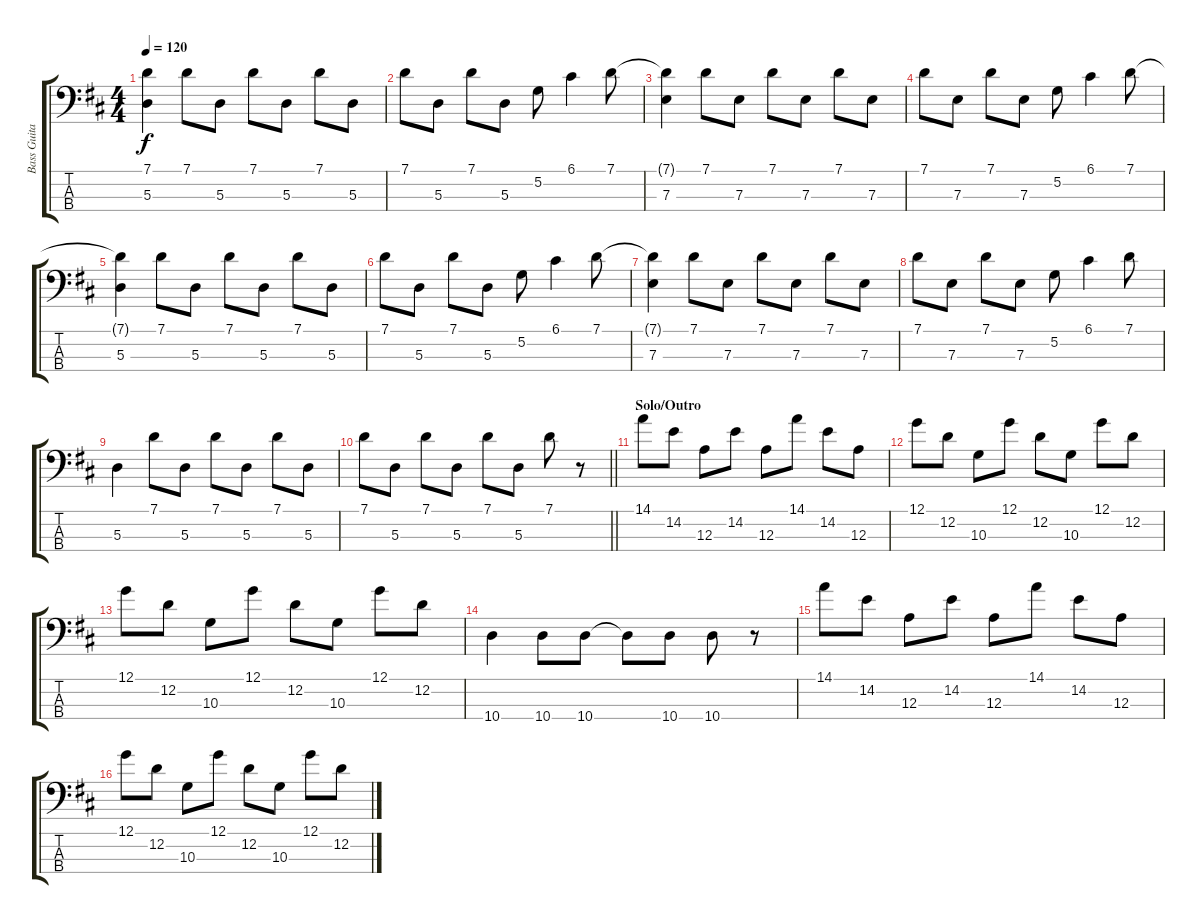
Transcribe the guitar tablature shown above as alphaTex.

\track ("Bass Guitar" "Bass Guita") {instrument electricbassfinger}
\staff {score tabs}
\tuning (G2 D2 A1 E1) {hide}
\ts (4 4)
\tempo 120
\clef f4
\ks d
(7.1{t} 5.3).4{dy f} 7.1.8 5.3.8 7.1.8 5.3.8 7.1.8 5.3.8 |
7.1.8 5.3.8 7.1.8 5.3.8 5.2.8 6.1.4 7.1.8 |
(7.1{t} 7.3).4 7.1.8 7.3.8 7.1.8 7.3.8 7.1.8 7.3.8 |
7.1.8 7.3.8 7.1.8 7.3.8 5.2.8 6.1.4 7.1.8 |
(7.1{t} 5.3).4 7.1.8 5.3.8 7.1.8 5.3.8 7.1.8 5.3.8 |
7.1.8 5.3.8 7.1.8 5.3.8 5.2.8 6.1.4 7.1.8 |
(7.1{t} 7.3).4 7.1.8 7.3.8 7.1.8 7.3.8 7.1.8 7.3.8 |
7.1.8 7.3.8 7.1.8 7.3.8 5.2.8 6.1.4 7.1.8 |
5.3.4 7.1.8 5.3.8 7.1.8 5.3.8 7.1.8 5.3.8 |
\barLineRight lightlight
7.1.8 5.3.8 7.1.8 5.3.8 7.1.8 5.3.8 7.1.8 r.8 |
\section ("" "Solo/Outro")
14.1.8 14.2.8 12.3.8 14.2.8 12.3.8 14.1.8 14.2.8 12.3.8 |
12.1.8 12.2.8 10.3.8 12.1.8 12.2.8 10.3.8 12.1.8 12.2.8 |
12.1.8 12.2.8 10.3.8 12.1.8 12.2.8 10.3.8 12.1.8 12.2.8 |
10.4.4 10.4.8 10.4.8 10.4{t}.8 10.4.8 10.4.8 r.8 |
14.1.8 14.2.8 12.3.8 14.2.8 12.3.8 14.1.8 14.2.8 12.3.8 |
12.1.8 12.2.8 10.3.8 12.1.8 12.2.8 10.3.8 12.1.8 12.2.8
